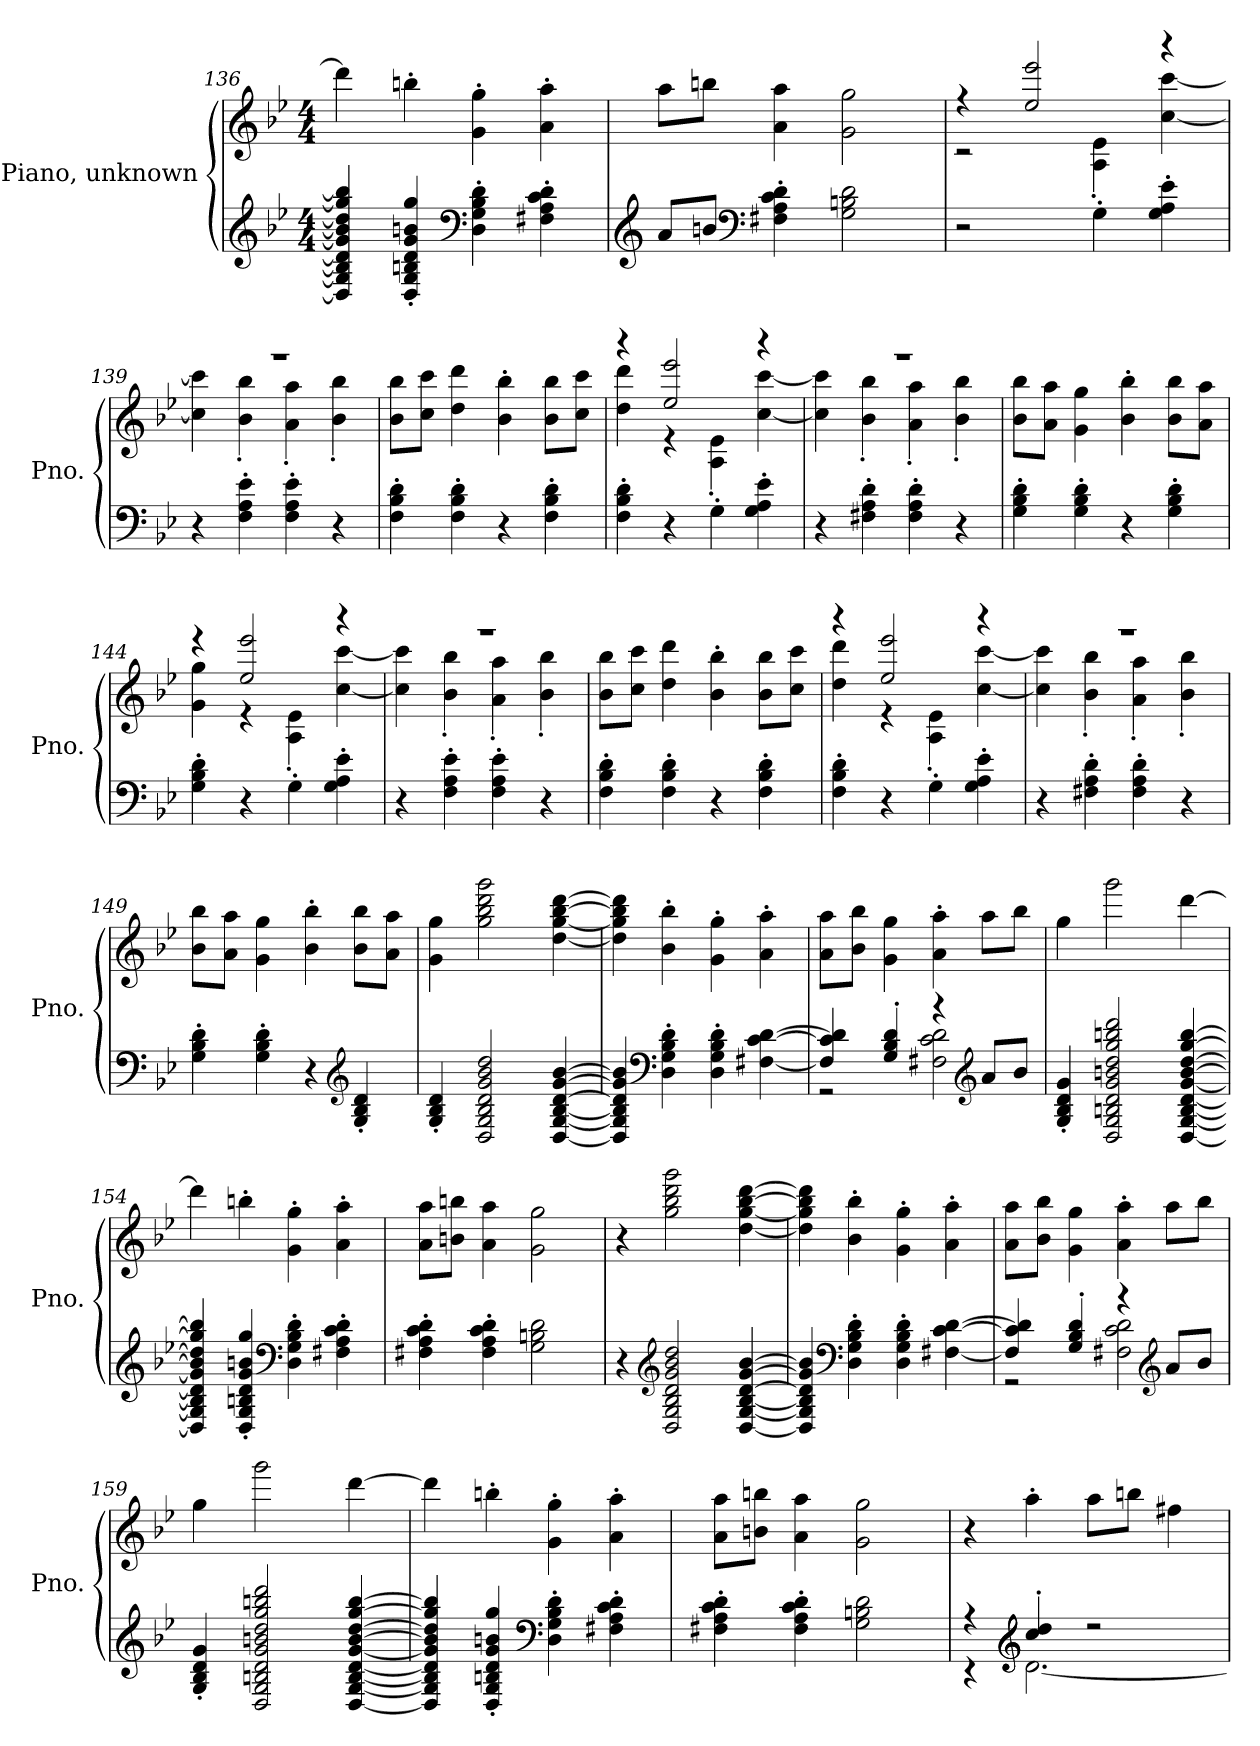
**kern	**kern
*part1	*part1
*staff2	*staff1
*I"Piano, unknown	*
*I'Pno.	*
*clefG2	*clefG2
*k[b-e-]	*k[b-e-]
*M4/4	*M4/4
=136	=136
4D/] 4G/] 4B/] 4d/] 4g/] 4b/] 4dd/] 4gg/] 4bb/]	4ddd\]
4D/' 4G/' 4Bn/' 4d/' 4g/' 4bn/' 4gg/'	4bbn'\
*clefF4	*
4D\' 4G\' 4B\' 4d\'	4g\' 4gg\'
4F#X\' 4A\' 4c\' 4d\'	4a\' 4aa\'
!!LO:LB:g=z
=137	=137
*clefG2	*
8a/L	8aa\L
8bn/J	8bbn\J
*clefF4	*
4F#X\' 4A\' 4c\' 4d\'	4a\ 4aa\
2G\ 2Bn\ 2d\	2g\ 2gg\
=138	=138
*	*^
2r	4r	2r
.	2ee-/ 2eee-/	.
4G'\	.	4A\' 4e-\'
4G\' 4A\' 4e-\'	4r	[4cc\ [4ccc\
=139	=139	=139
4r	1r	4cc\] 4ccc\]
4F\' 4A\' 4e-\'	.	4b-\' 4bb-\'
4F\' 4A\' 4e-\'	.	4a\' 4aa\'
4r	.	4b-\' 4bb-\'
*	*v	*v
=140	=140
4F\' 4B-\' 4d\'	8b-\ 8bb-\L
.	8cc\ 8ccc\J
4F\' 4B-\' 4d\'	4dd\ 4ddd\
4r	4b-\' 4bb-\'
4F\' 4B-\' 4d\'	8b-\ 8bb-\L
.	8cc\ 8ccc\J
=141	=141
*	*^
4F\' 4B-\' 4d\'	4r	4dd\ 4ddd\
4r	2ee-/ 2eee-/	4r
4G'\	.	4A\' 4e-\'
4G\' 4A\' 4e-\'	4r	[4cc\ [4ccc\
=142	=142	=142
4r	1r	4cc\] 4ccc\]
4F#X\' 4A\' 4d\'	.	4b-\' 4bb-\'
4F#\' 4A\' 4d\'	.	4a\' 4aa\'
4r	.	4b-\' 4bb-\'
*	*v	*v
!!LO:LB:g=z
=143	=143
4G\' 4B-\' 4d\'	8b-\ 8bb-\L
.	8a\ 8aa\J
4G\' 4B-\' 4d\'	4g\ 4gg\
4r	4b-\' 4bb-\'
4G\' 4B-\' 4d\'	8b-\ 8bb-\L
.	8a\ 8aa\J
=144	=144
*	*^
4G\' 4B-\' 4d\'	4r	4g\ 4gg\
4r	2ee-/ 2eee-/	4r
4G'\	.	4A\' 4e-\'
4G\' 4A\' 4e-\'	4r	[4cc\ [4ccc\
=145	=145	=145
4r	1r	4cc\] 4ccc\]
4F\' 4A\' 4e-\'	.	4b-\' 4bb-\'
4F\' 4A\' 4e-\'	.	4a\' 4aa\'
4r	.	4b-\' 4bb-\'
*	*v	*v
=146	=146
4F\' 4B-\' 4d\'	8b-\ 8bb-\L
.	8cc\ 8ccc\J
4F\' 4B-\' 4d\'	4dd\ 4ddd\
4r	4b-\' 4bb-\'
4F\' 4B-\' 4d\'	8b-\ 8bb-\L
.	8cc\ 8ccc\J
=147	=147
*	*^
4F\' 4B-\' 4d\'	4r	4dd\ 4ddd\
4r	2ee-/ 2eee-/	4r
4G'\	.	4A\' 4e-\'
4G\' 4A\' 4e-\'	4r	[4cc\ [4ccc\
=148	=148	=148
4r	1r	4cc\] 4ccc\]
4F#X\' 4A\' 4d\'	.	4b-\' 4bb-\'
4F#\' 4A\' 4d\'	.	4a\' 4aa\'
4r	.	4b-\' 4bb-\'
*	*v	*v
!!LO:LB:g=z
=149	=149
4G\' 4B-\' 4d\'	8b-\ 8bb-\L
.	8a\ 8aa\J
4G\' 4B-\' 4d\'	4g\ 4gg\
4r	4b-\' 4bb-\'
*clefG2	*
4G/' 4B-/' 4d/'	8b-\ 8bb-\L
.	8a\ 8aa\J
=150	=150
4G/' 4B-/' 4d/'	4g\ 4gg\
2D/ 2G/ 2B-/ 2d/ 2g/ 2b-/ 2dd/	2gg\ 2bb-\ 2ddd\ 2ggg\
[4D/ [4G/ [4B-/ [4d/ [4g/ [4b-/	[4dd\ [4gg\ [4bb-\ [4ddd\
=151	=151
4D/] 4G/] 4B-/] 4d/] 4g/] 4b-/]	4dd\] 4gg\] 4bb-\] 4ddd\]
*clefF4	*
4D\' 4G\' 4B-\' 4d\'	4b-\' 4bb-\'
4D\' 4G\' 4B-\' 4d\'	4g\' 4gg\'
[4F#X\ [4c\ [4d\	4a\' 4aa\'
=152	=152
*^	*
4F#/] 4c/] 4d/]	2r	8a\ 8aa\L
.	.	8b-\ 8bb-\J
4G/' 4B-/' 4d/'	.	4g\ 4gg\
4r	2F#X\ 2c\ 2d\	4a\' 4aa\'
*clefG2	*	*
8a/L	.	8aa\L
8b-/J	.	8bb-\J
*v	*v	*
=153	=153
4G/' 4B-/' 4d/' 4g/'	4gg\
2D/ 2G/ 2Bn/ 2d/ 2g/ 2bn/ 2dd/ 2gg/ 2bbn/ 2ddd/	2ggg\
[4D/ [4G/ [4B/ [4d/ [4g/ [4b/ [4dd/ [4gg/ [4bb/	[4ddd\
!!LO:LB:g=z
=154	=154
4D/] 4G/] 4B/] 4d/] 4g/] 4b/] 4dd/] 4gg/] 4bb/]	4ddd\]
4D/' 4G/' 4Bn/' 4d/' 4g/' 4bn/' 4gg/'	4bbn'\
*clefF4	*
4D\' 4G\' 4B\' 4d\'	4g\' 4gg\'
4F#X\' 4A\' 4c\' 4d\'	4a\' 4aa\'
=155	=155
4F#X\' 4A\' 4c\' 4d\'	8a\ 8aa\L
.	8bn\ 8bbn\J
4F#\' 4A\' 4c\' 4d\'	4a\ 4aa\
2G\ 2Bn\ 2d\	2g\ 2gg\
=156	=156
4r	4r
*clefG2	*
2D/ 2G/ 2B-/ 2d/ 2g/ 2b-/ 2dd/	2gg\ 2bb-\ 2ddd\ 2ggg\
[4D/ [4G/ [4B-/ [4d/ [4g/ [4b-/	[4dd\ [4gg\ [4bb-\ [4ddd\
=157	=157
4D/] 4G/] 4B-/] 4d/] 4g/] 4b-/]	4dd\] 4gg\] 4bb-\] 4ddd\]
*clefF4	*
4D\' 4G\' 4B-\' 4d\'	4b-\' 4bb-\'
4D\' 4G\' 4B-\' 4d\'	4g\' 4gg\'
[4F#X\ [4c\ [4d\	4a\' 4aa\'
=158	=158
*^	*
4F#/] 4c/] 4d/]	2r	8a\ 8aa\L
.	.	8b-\ 8bb-\J
4G/' 4B-/' 4d/'	.	4g\ 4gg\
4r	2F#X\ 2c\ 2d\	4a\' 4aa\'
*clefG2	*	*
8a/L	.	8aa\L
8b-/J	.	8bb-\J
*v	*v	*
!!LO:PB:g=z
=159	=159
4G/' 4B-/' 4d/' 4g/'	4gg\
2D/ 2G/ 2Bn/ 2d/ 2g/ 2bn/ 2dd/ 2gg/ 2bbn/ 2ddd/	2ggg\
[4D/ [4G/ [4B/ [4d/ [4g/ [4b/ [4dd/ [4gg/ [4bb/	[4ddd\
=160	=160
4D/] 4G/] 4B/] 4d/] 4g/] 4b/] 4dd/] 4gg/] 4bb/]	4ddd\]
4D/' 4G/' 4Bn/' 4d/' 4g/' 4bn/' 4gg/'	4bbn'\
*clefF4	*
4D\' 4G\' 4B\' 4d\'	4g\' 4gg\'
4F#X\' 4A\' 4c\' 4d\'	4a\' 4aa\'
=161	=161
4F#X\' 4A\' 4c\' 4d\'	8a\ 8aa\L
.	8bn\ 8bbn\J
4F#\' 4A\' 4c\' 4d\'	4a\ 4aa\
2G\ 2Bn\ 2d\	2g\ 2gg\
=162	=162
*^	*
4r	4r	4r
*clefG2	*	*
4cc/' 4dd/'	[2.d\	4aa'\
2r	.	8aa\L
.	.	8bbn\J
.	.	4ff#X\
*v	*v	*
=	=
*-	*-
